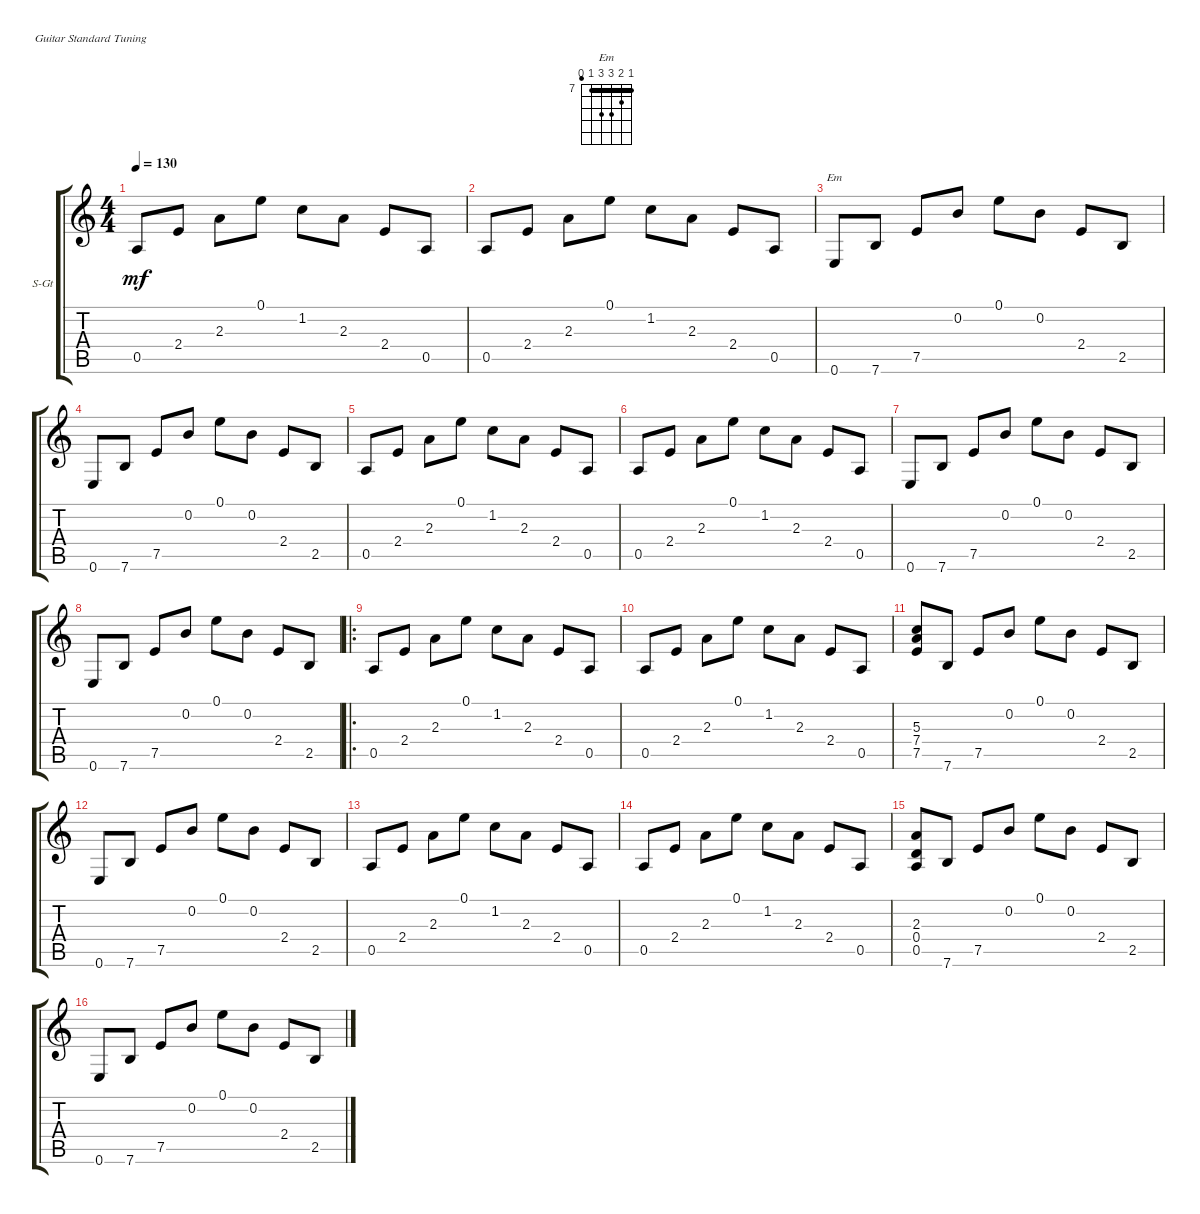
\defaultSystemsLayout 4
\bracketExtendMode groupsimilarinstruments
\firstSystemTrackNameOrientation horizontal
\otherSystemsTrackNameOrientation horizontal
\track ("Steel Guitar" "S-Gt") {instrument acousticguitarsteel}
\staff {score tabs}
\tuning (E4 B3 G3 D3 A2 E2)
\chord ("Em" 7 8 9 9 7 6) {firstfret 7 barre 7}
\ts (4 4)
\tempo 130
\clef g2
\ks c
0.5.8{dy mf instrument acousticguitarsteel} 2.4.8 2.3.8 0.1.8 1.2.8 2.3.8 2.4.8 0.5.8 |
0.5.8 2.4.8 2.3.8 0.1.8 1.2.8 2.3.8 2.4.8 0.5.8 |
0.6.8{ch "Em"} 7.6.8 7.5.8 0.2.8 0.1.8 0.2.8 2.4.8 2.5.8 |
0.6.8 7.6.8 7.5.8 0.2.8 0.1.8 0.2.8 2.4.8 2.5.8 |
0.5.8 2.4.8 2.3.8 0.1.8 1.2.8 2.3.8 2.4.8 0.5.8 |
0.5.8 2.4.8 2.3.8 0.1.8 1.2.8 2.3.8 2.4.8 0.5.8 |
0.6.8 7.6.8 7.5.8 0.2.8 0.1.8 0.2.8 2.4.8 2.5.8 |
0.6.8 7.6.8 7.5.8 0.2.8 0.1.8 0.2.8 2.4.8 2.5.8 |
\ro
0.5.8 2.4.8 2.3.8 0.1.8 1.2.8 2.3.8 2.4.8 0.5.8 |
0.5.8 2.4.8 2.3.8 0.1.8 1.2.8 2.3.8 2.4.8 0.5.8 |
(7.4 5.3 7.5).8 7.6.8 7.5.8 0.2.8 0.1.8 0.2.8 2.4.8 2.5.8 |
0.6.8 7.6.8 7.5.8 0.2.8 0.1.8 0.2.8 2.4.8 2.5.8 |
0.5.8 2.4.8 2.3.8 0.1.8 1.2.8 2.3.8 2.4.8 0.5.8 |
0.5.8 2.4.8 2.3.8 0.1.8 1.2.8 2.3.8 2.4.8 0.5.8 |
(0.4 0.5 2.3).8 7.6.8 7.5.8 0.2.8 0.1.8 0.2.8 2.4.8 2.5.8 |
0.6.8 7.6.8 7.5.8 0.2.8 0.1.8 0.2.8 2.4.8 2.5.8
